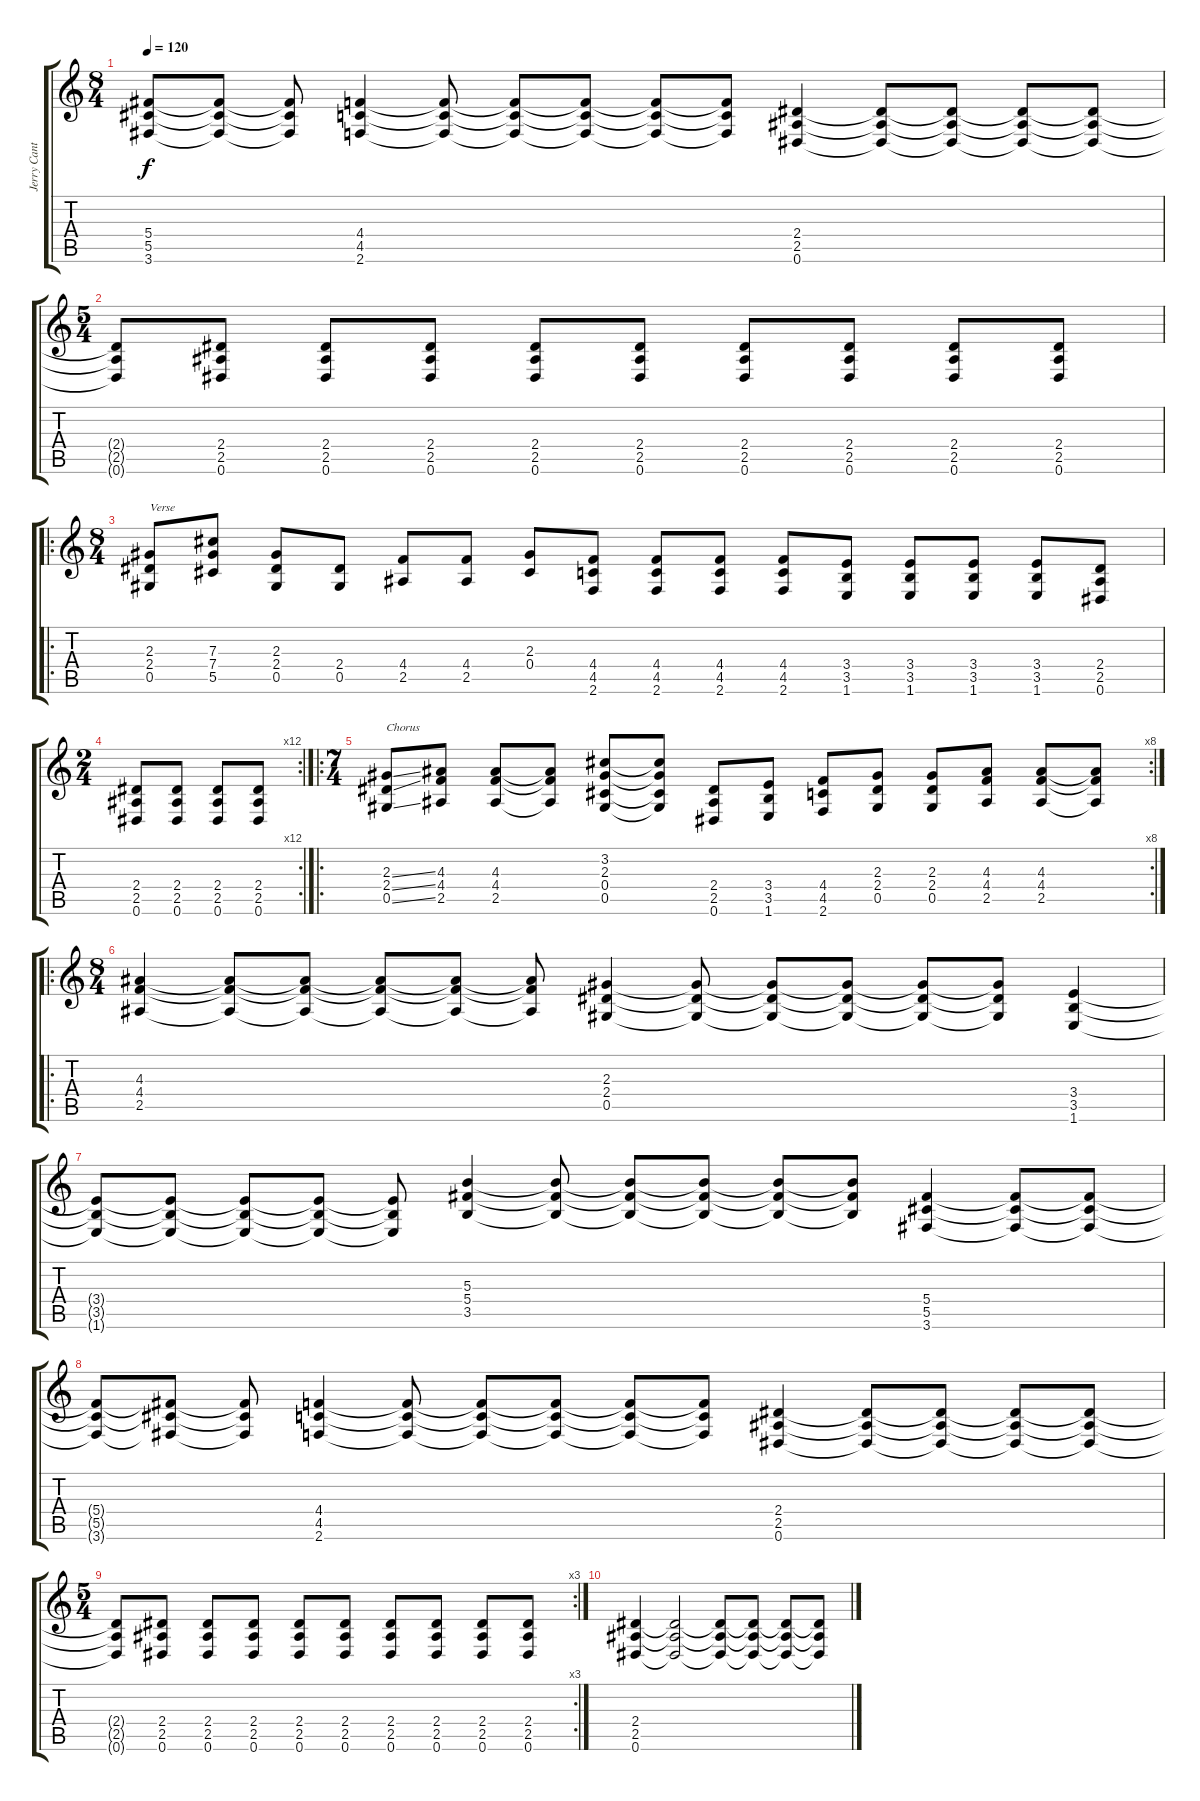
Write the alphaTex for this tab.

\track ("Jerry Cantrell(Electric)" "Jerry Cant") {instrument overdrivenguitar}
\staff {score tabs}
\tuning (Eb4 Bb3 Gb3 Db3 Ab2 Eb2) {hide}
\ts (8 4)
\tempo 120
\clef g2
\ks c
(5.4{t} 5.5{t} 3.6{t}).8{dy f} (5.4{t} 5.5{t} 3.6{t}).8 (5.4{t} 5.5{t} 3.6{t}).8 (4.4 4.5 2.6).4 (4.4{t} 4.5{t} 2.6{t}).8 (4.4{t} 4.5{t} 2.6{t}).8 (4.4{t} 4.5{t} 2.6{t}).8 (4.4{t} 4.5{t} 2.6{t}).8 (4.4{t} 4.5{t} 2.6{t}).8 (2.4 2.5 0.6).4 (2.4{t} 2.5{t} 0.6{t}).8 (2.4{t} 2.5{t} 0.6{t}).8 (2.4{t} 2.5{t} 0.6{t}).8 (2.4{t} 2.5{t} 0.6{t}).8 |
\ts (5 4)
(2.4{t} 2.5{t} 0.6{t}).8 (2.4 2.5 0.6).8 (2.4 2.5 0.6).8 (2.4 2.5 0.6).8 (2.4 2.5 0.6).8 (2.4 2.5 0.6).8 (2.4 2.5 0.6).8 (2.4 2.5 0.6).8 (2.4 2.5 0.6).8 (2.4 2.5 0.6).8 |
\ro
\ts (8 4)
(2.3 2.4 0.5).8{txt "Verse"} (7.3 7.4 5.5).8 (2.3 2.4 0.5).8 (2.4 0.5).8 (4.4 2.5).8 (4.4 2.5).8 (2.3 0.4).8 (4.4 4.5 2.6).8 (4.4 4.5 2.6).8 (4.4 4.5 2.6).8 (4.4 4.5 2.6).8 (3.4 3.5 1.6).8 (3.4 3.5 1.6).8 (3.4 3.5 1.6).8 (3.4 3.5 1.6).8 (2.4 2.5 0.6).8 |
\rc 12
\ts (2 4)
(2.4 2.5 0.6).8 (2.4 2.5 0.6).8 (2.4 2.5 0.6).8 (2.4 2.5 0.6).8 |
\ro
\rc 8
\ts (7 4)
(2.3{ss} 2.4{ss} 0.5{ss}).8{txt "Chorus"} (4.3 4.4 2.5).8 (4.3 4.4 2.5).8 (4.3{t} 4.4{t} 2.5{t}).8 (3.2 2.3 0.4 0.5).8 (3.2{t} 2.3{t} 0.4{t} 0.5{t}).8 (2.4 2.5 0.6).8 (3.4 3.5 1.6).8 (4.4 4.5 2.6).8 (2.3 2.4 0.5).8 (2.3 2.4 0.5).8 (4.3 4.4 2.5).8 (4.3 4.4 2.5).8 (4.3{t} 4.4{t} 2.5{t}).8 |
\ro
\ts (8 4)
(4.3 4.4 2.5).4 (4.3{t} 4.4{t} 2.5{t}).8 (4.3{t} 4.4{t} 2.5{t}).8 (4.3{t} 4.4{t} 2.5{t}).8 (4.3{t} 4.4{t} 2.5{t}).8 (4.3{t} 4.4{t} 2.5{t}).8 (2.3 2.4 0.5).4 (2.3{t} 2.4{t} 0.5{t}).8 (2.3{t} 2.4{t} 0.5{t}).8 (2.3{t} 2.4{t} 0.5{t}).8 (2.3{t} 2.4{t} 0.5{t}).8 (2.3{t} 2.4{t} 0.5{t}).8 (3.4 3.5 1.6).4 |
(3.4{t} 3.5{t} 1.6{t}).8 (3.4{t} 3.5{t} 1.6{t}).8 (3.4{t} 3.5{t} 1.6{t}).8 (3.4{t} 3.5{t} 1.6{t}).8 (3.4{t} 3.5{t} 1.6{t}).8 (5.3 5.4 3.5).4 (5.3{t} 5.4{t} 3.5{t}).8 (5.3{t} 5.4{t} 3.5{t}).8 (5.3{t} 5.4{t} 3.5{t}).8 (5.3{t} 5.4{t} 3.5{t}).8 (5.3{t} 5.4{t} 3.5{t}).8 (5.4 5.5 3.6).4 (5.4{t} 5.5{t} 3.6{t}).8 (5.4{t} 5.5{t} 3.6{t}).8 |
(5.4{t} 5.5{t} 3.6{t}).8 (5.4{t} 5.5{t} 3.6{t}).8 (5.4{t} 5.5{t} 3.6{t}).8 (4.4 4.5 2.6).4 (4.4{t} 4.5{t} 2.6{t}).8 (4.4{t} 4.5{t} 2.6{t}).8 (4.4{t} 4.5{t} 2.6{t}).8 (4.4{t} 4.5{t} 2.6{t}).8 (4.4{t} 4.5{t} 2.6{t}).8 (2.4 2.5 0.6).4 (2.4{t} 2.5{t} 0.6{t}).8 (2.4{t} 2.5{t} 0.6{t}).8 (2.4{t} 2.5{t} 0.6{t}).8 (2.4{t} 2.5{t} 0.6{t}).8 |
\rc 3
\ts (5 4)
(2.4{t} 2.5{t} 0.6{t}).8 (2.4 2.5 0.6).8 (2.4 2.5 0.6).8 (2.4 2.5 0.6).8 (2.4 2.5 0.6).8 (2.4 2.5 0.6).8 (2.4 2.5 0.6).8 (2.4 2.5 0.6).8 (2.4 2.5 0.6).8 (2.4 2.5 0.6).8 |
(2.4 2.5 0.6).4 (2.4{t} 2.5{t} 0.6{t}).2 (2.4{t} 2.5{t} 0.6{t}).8 (2.4{t} 2.5{t} 0.6{t}).8 (2.4{t} 2.5{t} 0.6{t}).8 (2.4{t} 2.5{t} 0.6{t}).8
